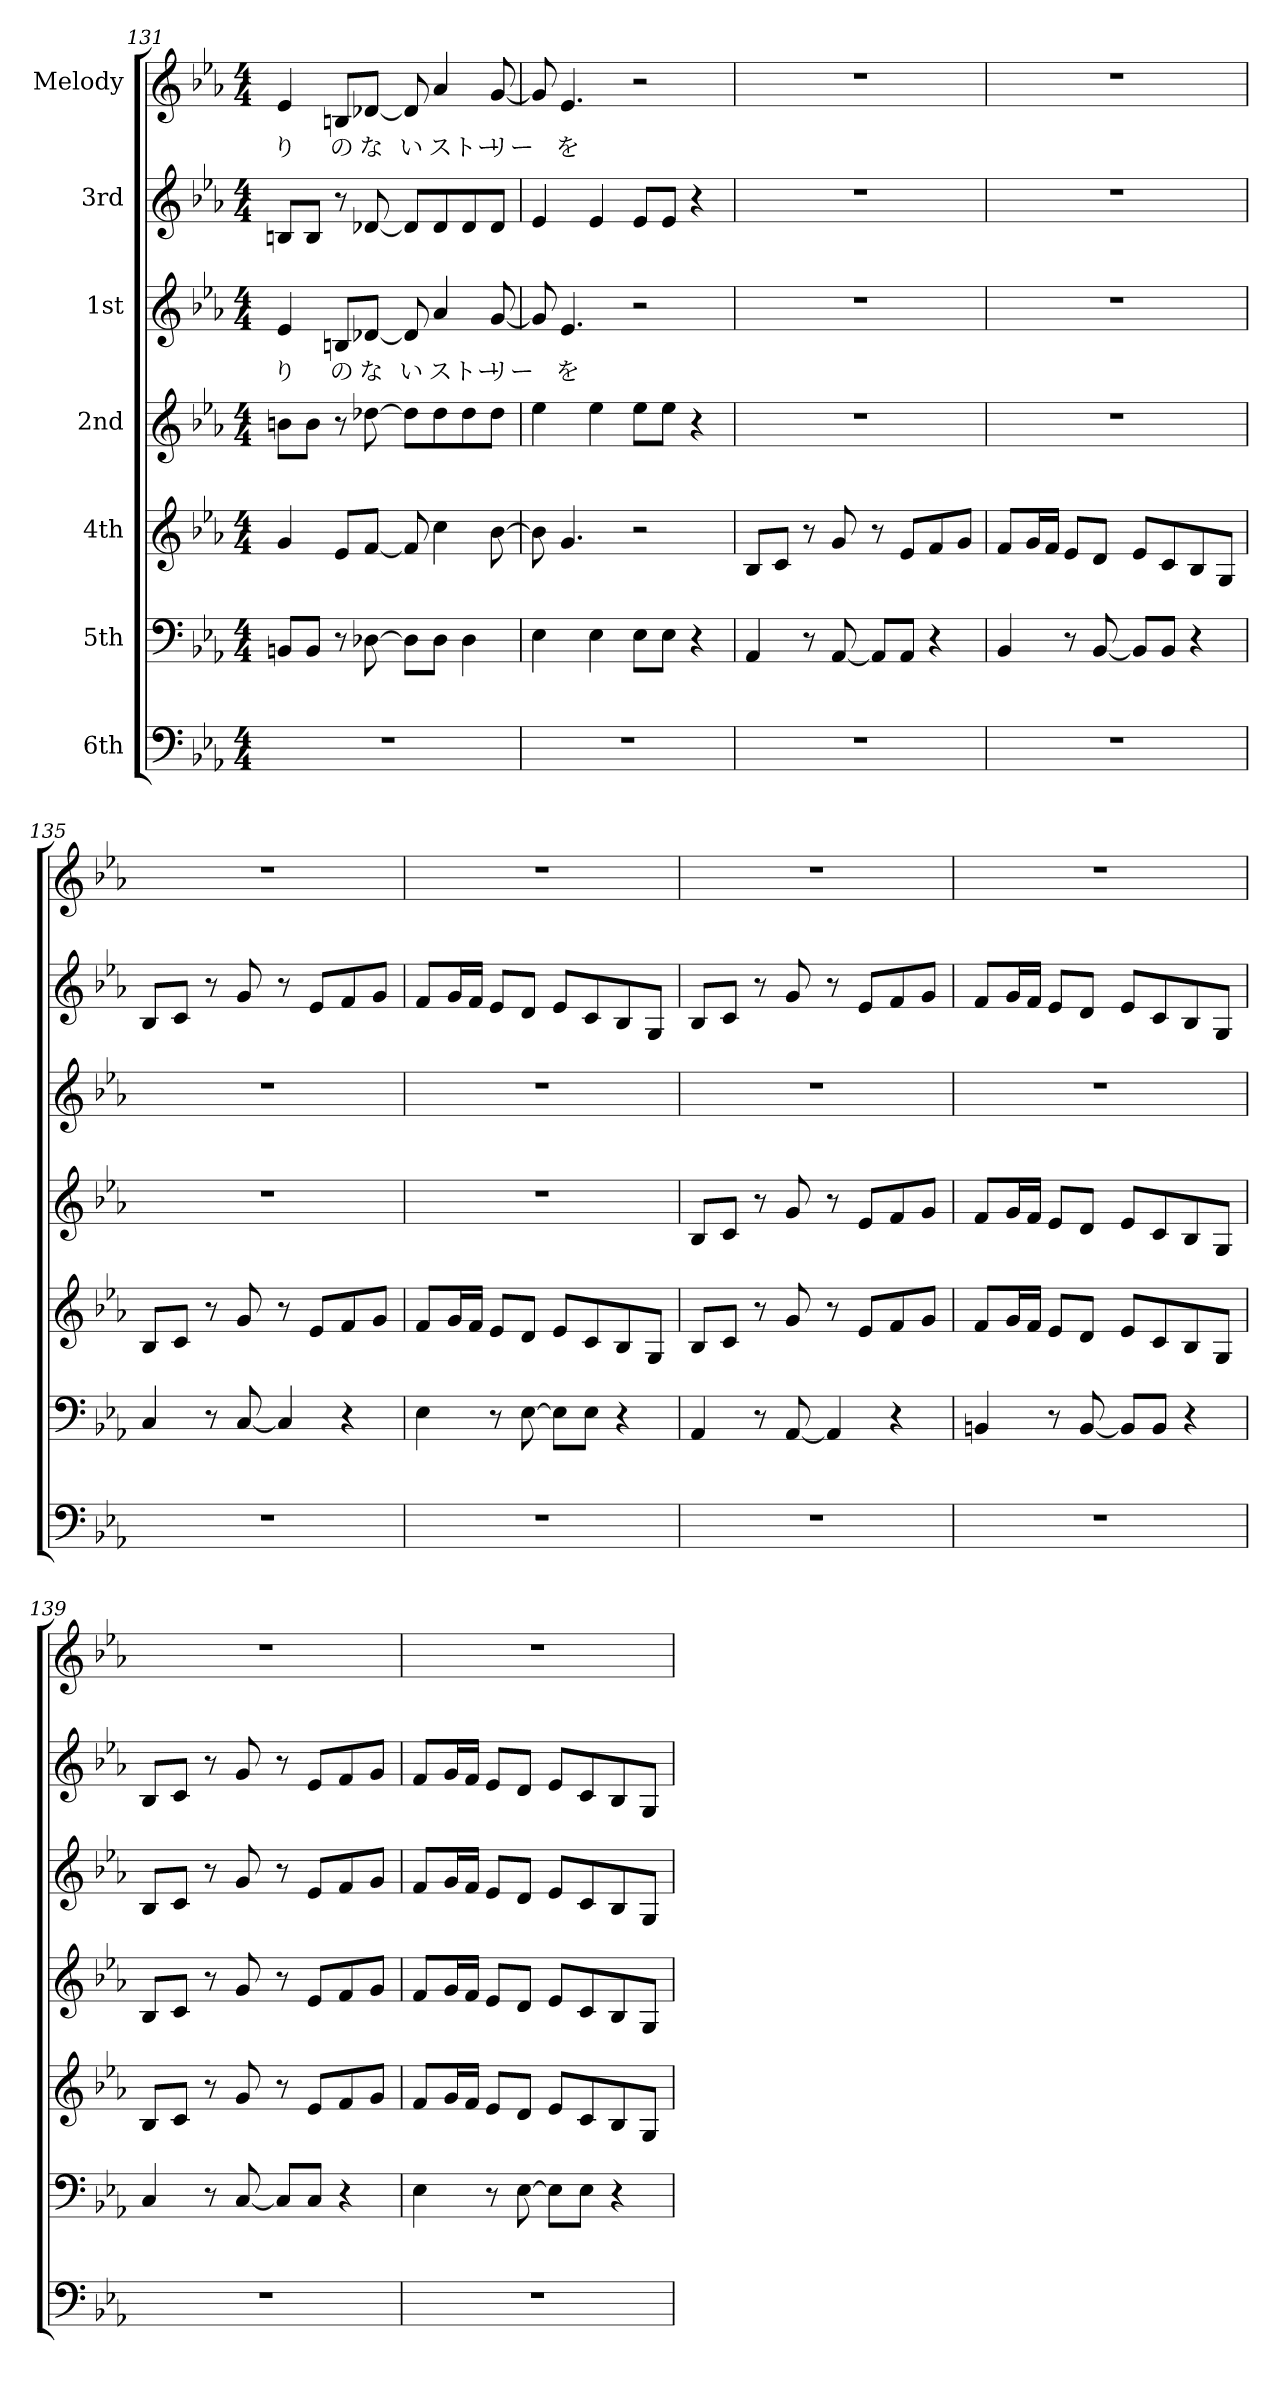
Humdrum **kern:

**kern	**kern	**kern	**kern	**kern	**text	**kern	**kern	**text
*part7	*part6	*part5	*part4	*part3	*part3	*part2	*part1	*part1
*staff7	*staff6	*staff5	*staff4	*staff3	*staff3	*staff2	*staff1	*staff1
*I"6th	*I"5th	*I"4th	*I"2nd	*I"1st	*	*I"3rd	*I"Melody	*
*clefF4	*clefF4	*clefG2	*clefG2	*clefG2	*	*clefG2	*clefG2	*
*k[b-e-a-]	*k[b-e-a-]	*k[b-e-a-]	*k[b-e-a-]	*k[b-e-a-]	*	*k[b-e-a-]	*k[b-e-a-]	*
*M4/4	*M4/4	*M4/4	*M4/4	*M4/4	*	*M4/4	*M4/4	*
=131	=131	=131	=131	=131	=131	=131	=131	=131
1r	8BBnL	4g	8bnL	4e-	り	8BnL	4e-	り
.	8BBJ	.	8bJ	.	.	8BJ	.	.
.	8r	8e-L	8r	8BnL	の	8r	8BnL	の
.	[8D-X	[8fJ	[8dd-X	[8d-XJ	な	[8d-X	[8d-XJ	な
.	8D-L]	8f]	8dd-L]	8d-]	い	8d-L]	8d-]	い
.	8D-J	4cc	8dd-	4a-	ストー	8d-	4a-	ストー
.	4D-	.	8dd-	.	.	8d-	.	.
.	.	[8b-	8dd-J	[8g	リー	8d-J	[8g	リー
=132	=132	=132	=132	=132	=132	=132	=132	=132
1r	4E-	8b-]	4ee-	8g]	.	4e-	8g]	.
.	.	4.g	.	4.e-	を	.	4.e-	を
.	4E-	.	4ee-	.	.	4e-	.	.
.	8E-L	2r	8ee-L	2r	.	8e-L	2r	.
.	8E-J	.	8ee-J	.	.	8e-J	.	.
.	4r	.	4r	.	.	4r	.	.
=133	=133	=133	=133	=133	=133	=133	=133	=133
1r	4AA-	8B-L	1r	1r	.	1r	1r	.
.	.	8cJ	.	.	.	.	.	.
.	8r	8r	.	.	.	.	.	.
.	[8AA-	8g	.	.	.	.	.	.
.	8AA-L]	8r	.	.	.	.	.	.
.	8AA-J	8e-L	.	.	.	.	.	.
.	4r	8f	.	.	.	.	.	.
.	.	8gJ	.	.	.	.	.	.
=134	=134	=134	=134	=134	=134	=134	=134	=134
1r	4BB-	8fL	1r	1r	.	1r	1r	.
.	.	16gL	.	.	.	.	.	.
.	.	16fJJ	.	.	.	.	.	.
.	8r	8e-L	.	.	.	.	.	.
.	[8BB-	8dJ	.	.	.	.	.	.
.	8BB-L]	8e-L	.	.	.	.	.	.
.	8BB-J	8c	.	.	.	.	.	.
.	4r	8B-	.	.	.	.	.	.
.	.	8GJ	.	.	.	.	.	.
=135	=135	=135	=135	=135	=135	=135	=135	=135
1r	4C	8B-L	1r	1r	.	8B-L	1r	.
.	.	8cJ	.	.	.	8cJ	.	.
.	8r	8r	.	.	.	8r	.	.
.	[8C	8g	.	.	.	8g	.	.
.	4C]	8r	.	.	.	8r	.	.
.	.	8e-L	.	.	.	8e-L	.	.
.	4r	8f	.	.	.	8f	.	.
.	.	8gJ	.	.	.	8gJ	.	.
=136	=136	=136	=136	=136	=136	=136	=136	=136
1r	4E-	8fL	1r	1r	.	8fL	1r	.
.	.	16gL	.	.	.	16gL	.	.
.	.	16fJJ	.	.	.	16fJJ	.	.
.	8r	8e-L	.	.	.	8e-L	.	.
.	[8E-	8dJ	.	.	.	8dJ	.	.
.	8E-L]	8e-L	.	.	.	8e-L	.	.
.	8E-J	8c	.	.	.	8c	.	.
.	4r	8B-	.	.	.	8B-	.	.
.	.	8GJ	.	.	.	8GJ	.	.
=137	=137	=137	=137	=137	=137	=137	=137	=137
1r	4AA-	8B-L	8B-L	1r	.	8B-L	1r	.
.	.	8cJ	8cJ	.	.	8cJ	.	.
.	8r	8r	8r	.	.	8r	.	.
.	[8AA-	8g	8g	.	.	8g	.	.
.	4AA-]	8r	8r	.	.	8r	.	.
.	.	8e-L	8e-L	.	.	8e-L	.	.
.	4r	8f	8f	.	.	8f	.	.
.	.	8gJ	8gJ	.	.	8gJ	.	.
=138	=138	=138	=138	=138	=138	=138	=138	=138
1r	4BBn	8fL	8fL	1r	.	8fL	1r	.
.	.	16gL	16gL	.	.	16gL	.	.
.	.	16fJJ	16fJJ	.	.	16fJJ	.	.
.	8r	8e-L	8e-L	.	.	8e-L	.	.
.	[8BB	8dJ	8dJ	.	.	8dJ	.	.
.	8BBL]	8e-L	8e-L	.	.	8e-L	.	.
.	8BBJ	8c	8c	.	.	8c	.	.
.	4r	8B-	8B-	.	.	8B-	.	.
.	.	8GJ	8GJ	.	.	8GJ	.	.
=139	=139	=139	=139	=139	=139	=139	=139	=139
1r	4C	8B-L	8B-L	8B-L	.	8B-L	1r	.
.	.	8cJ	8cJ	8cJ	.	8cJ	.	.
.	8r	8r	8r	8r	.	8r	.	.
.	[8C	8g	8g	8g	.	8g	.	.
.	8CL]	8r	8r	8r	.	8r	.	.
.	8CJ	8e-L	8e-L	8e-L	.	8e-L	.	.
.	4r	8f	8f	8f	.	8f	.	.
.	.	8gJ	8gJ	8gJ	.	8gJ	.	.
=140	=140	=140	=140	=140	=140	=140	=140	=140
1r	4E-	8fL	8fL	8fL	.	8fL	1r	.
.	.	16gL	16gL	16gL	.	16gL	.	.
.	.	16fJJ	16fJJ	16fJJ	.	16fJJ	.	.
.	8r	8e-L	8e-L	8e-L	.	8e-L	.	.
.	[8E-	8dJ	8dJ	8dJ	.	8dJ	.	.
.	8E-L]	8e-L	8e-L	8e-L	.	8e-L	.	.
.	8E-J	8c	8c	8c	.	8c	.	.
.	4r	8B-	8B-	8B-	.	8B-	.	.
.	.	8GJ	8GJ	8GJ	.	8GJ	.	.
=	=	=	=	=	=	=	=	=
*-	*-	*-	*-	*-	*-	*-	*-	*-
